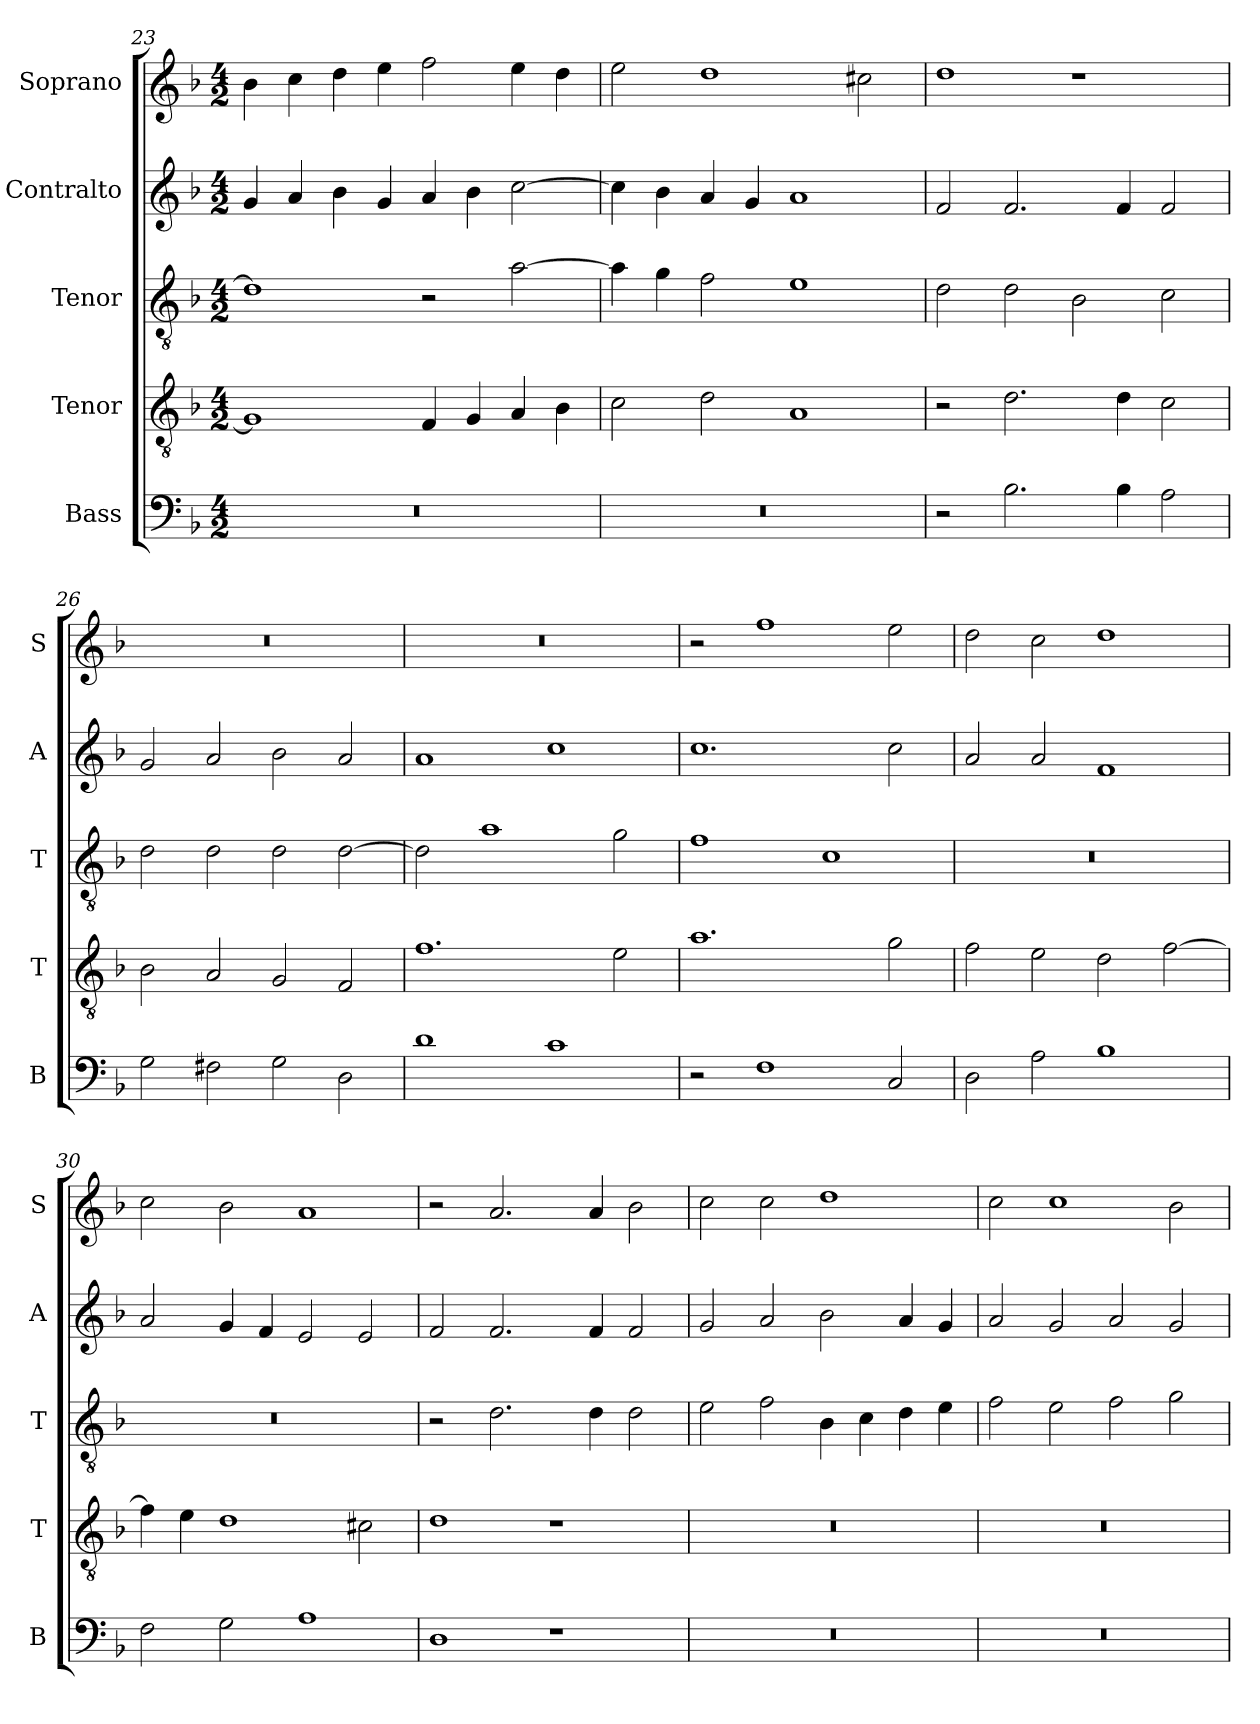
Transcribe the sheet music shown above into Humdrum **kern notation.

**kern	**kern	**kern	**kern	**kern
*part5	*part4	*part3	*part2	*part1
*staff5	*staff4	*staff3	*staff2	*staff1
*I"Bass	*I"Tenor	*I"Tenor	*I"Contralto	*I"Soprano
*I'B	*I'T	*I'T	*I'A	*I'S
*clefF4	*clefGv2	*clefGv2	*clefG2	*clefG2
*k[b-]	*k[b-]	*k[b-]	*k[b-]	*k[b-]
*G:dor	*G:dor	*G:dor	*G:dor	*G:dor
*M4/2	*M4/2	*M4/2	*M4/2	*M4/2
=23	=23	=23	=23	=23
0r	1G]	1d]	4g	4b-
.	.	.	4a	4cc
.	.	.	4b-	4dd
.	.	.	4g	4ee
.	4F	2r	4a	2ff
.	4G	.	4b-	.
.	4A	[2a	[2cc	4ee
.	4B-	.	.	4dd
=24	=24	=24	=24	=24
0r	2c	4a]	4cc]	2ee
.	.	4g	4b-	.
.	2d	2f	4a	1dd
.	.	.	4g	.
.	1A	1e	1a	.
.	.	.	.	2cc#X
=25	=25	=25	=25	=25
2r	2r	2d	2f	1dd
2.B-	2.d	2d	2.f	.
.	.	2B-	.	1r
4B-	4d	.	4f	.
2A	2c	2c	2f	.
=26	=26	=26	=26	=26
2G	2B-	2d	2g	0r
2F#X	2A	2d	2a	.
2G	2G	2d	2b-	.
2D	2F	[2d	2a	.
=27	=27	=27	=27	=27
1d	1.f	2d]	1a	0r
.	.	1a	.	.
1c	.	.	1cc	.
.	2e	2g	.	.
=28	=28	=28	=28	=28
2r	1.a	1f	1.cc	2r
1F	.	.	.	1ff
.	.	1c	.	.
2C	2g	.	2cc	2ee
=29	=29	=29	=29	=29
2D	2f	0r	2a	2dd
2A	2e	.	2a	2cc
1B-	2d	.	1f	1dd
.	[2f	.	.	.
=30	=30	=30	=30	=30
2F	4f]	0r	2a	2cc
.	4e	.	.	.
2G	1d	.	4g	2b-
.	.	.	4f	.
1A	.	.	2e	1a
.	2c#X	.	2e	.
=31	=31	=31	=31	=31
1D	1d	2r	2f	2r
.	.	2.d	2.f	2.a
1r	1r	.	.	.
.	.	4d	4f	4a
.	.	2d	2f	2b-
=32	=32	=32	=32	=32
0r	0r	2e	2g	2cc
.	.	2f	2a	2cc
.	.	4B-	2b-	1dd
.	.	4c	.	.
.	.	4d	4a	.
.	.	4e	4g	.
=33	=33	=33	=33	=33
0r	0r	2f	2a	2cc
.	.	2e	2g	1cc
.	.	2f	2a	.
.	.	2g	2g	2b-
=	=	=	=	=
*-	*-	*-	*-	*-
